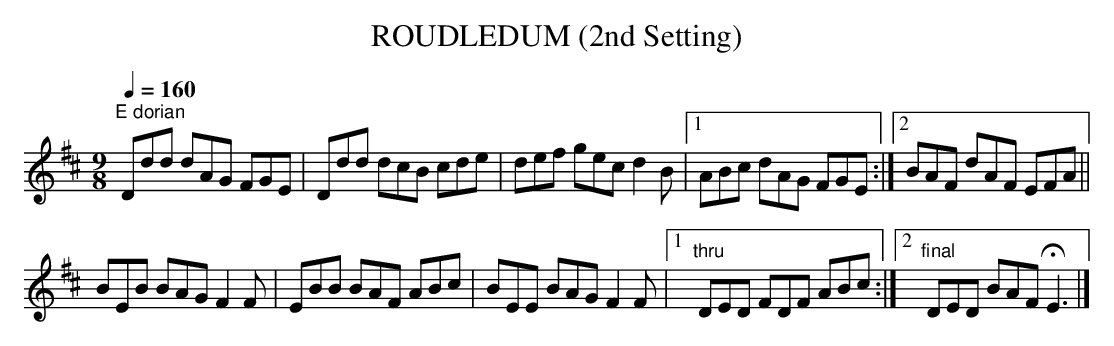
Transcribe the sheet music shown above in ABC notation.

X:1
T:ROUDLEDUM (2nd Setting)
Q:1/4=160
M:9/8
L:1/8
K:D
"^E dorian"
Ddd dAG FGE|Ddd dcB cde|def gec d2B|1 ABc dAG FGE:|\
[2 BAF dAF EFA||
BEB BAG F2F|EBB BAF ABc|BEE BAG F2F|1 "thru"DED FDF ABc:|\
[2 "final"DED BAF HE3|]
